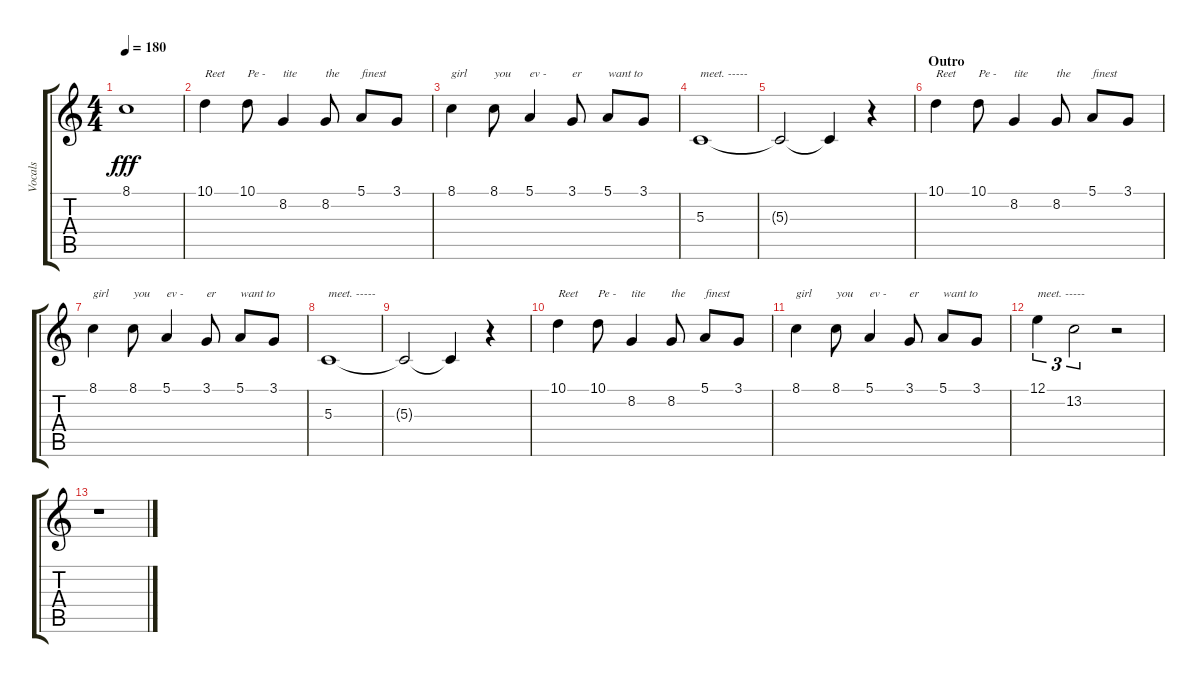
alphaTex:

\track ("Vocals" "Vocals") {instrument altosax}
\staff {score tabs}
\tuning (E4 B3 G3 D3 A2 E2) {hide}
\ts (4 4)
\tempo 180
\clef g2
\ks c
8.1{t}.1{dy fff} |
10.1.4{txt "Reet"} 10.1.8{txt "Pe -"} 8.2.4{txt "tite"} 8.2.8{txt "the"} 5.1.8{txt "finest"} 3.1.8 |
8.1.4{txt "girl"} 8.1.8{txt "you"} 5.1.4{txt "ev -"} 3.1.8{txt "er"} 5.1.8{txt "want to"} 3.1.8 |
5.3.1{txt "meet. -----"} |
5.3{t}.2 5.3{t}.4 r.4{txt " "} |
\section ("" "Outro")
10.1.4{txt "Reet"} 10.1.8{txt "Pe -"} 8.2.4{txt "tite"} 8.2.8{txt "the"} 5.1.8{txt "finest"} 3.1.8 |
8.1.4{txt "girl"} 8.1.8{txt "you"} 5.1.4{txt "ev -"} 3.1.8{txt "er"} 5.1.8{txt "want to"} 3.1.8 |
5.3.1{txt "meet. -----"} |
5.3{t}.2 5.3{t}.4 r.4{txt " "} |
10.1.4{txt "Reet"} 10.1.8{txt "Pe -"} 8.2.4{txt "tite"} 8.2.8{txt "the"} 5.1.8{txt "finest"} 3.1.8 |
8.1.4{txt "girl"} 8.1.8{txt "you"} 5.1.4{txt "ev -"} 3.1.8{txt "er"} 5.1.8{txt "want to"} 3.1.8 |
12.1.4{tu (3 2) txt "meet. -----"} 13.2.2{tu (3 2) txt " "} r.2 |
r.1
